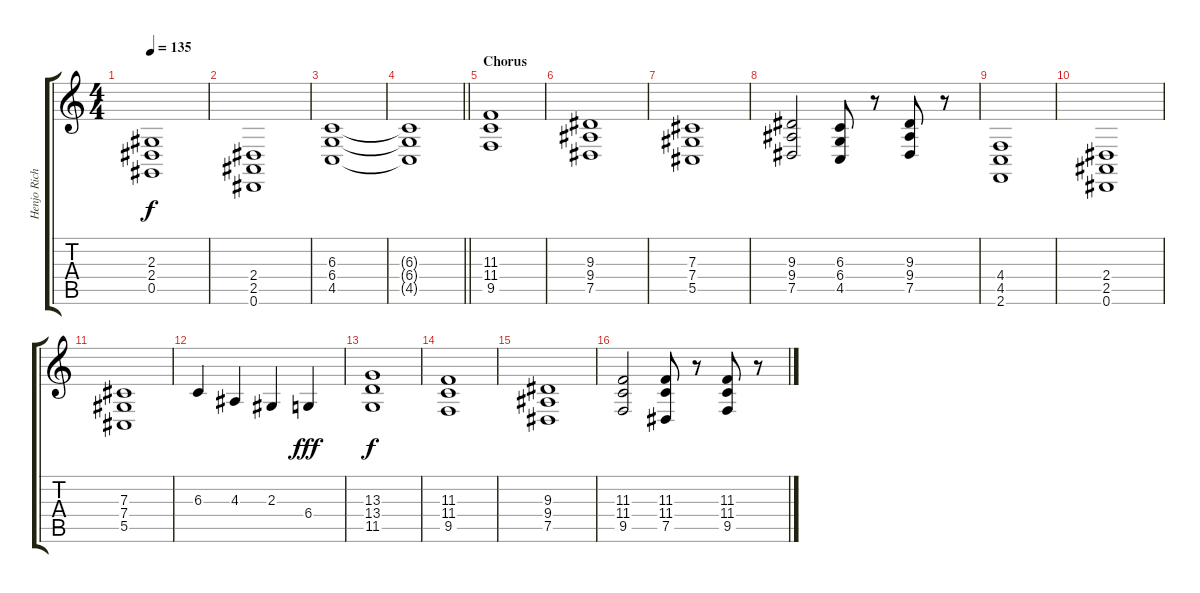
\track ("Henjo Richter" "Henjo Rich") {instrument stringensemble1}
\staff {score tabs}
\tuning (Eb4 Bb3 Gb3 Db3 Ab2 Eb2) {hide}
\ts (4 4)
\tempo 135
\clef g2
\ks c
(2.3 2.4 0.5).1{dy f} |
(2.4 2.5 0.6).1 |
(6.3 6.4 4.5).1 |
\barLineRight lightlight
(6.3{t} 6.4{t} 4.5{t}).1 |
\section ("" "Chorus")
(11.3 11.4 9.5).1{volume 12} |
(9.3 9.4 7.5).1 |
(7.3 7.4 5.5).1 |
(9.3 9.4 7.5).2 (6.3 6.4 4.5).8 r.8 (9.3 9.4 7.5).8 r.8 |
(4.4 4.5 2.6).1 |
(2.4 2.5 0.6).1 |
(7.3 7.4 5.5).1 |
6.3.4 4.3.4 2.3.4 6.4.4{dy fff} |
(13.3 13.4 11.5).1{dy f} |
(11.3 11.4 9.5).1 |
(9.3 9.4 7.5).1 |
(11.3 11.4 9.5).2 (11.3 11.4 7.5).8 r.8 (11.3 11.4 9.5).8 r.8
